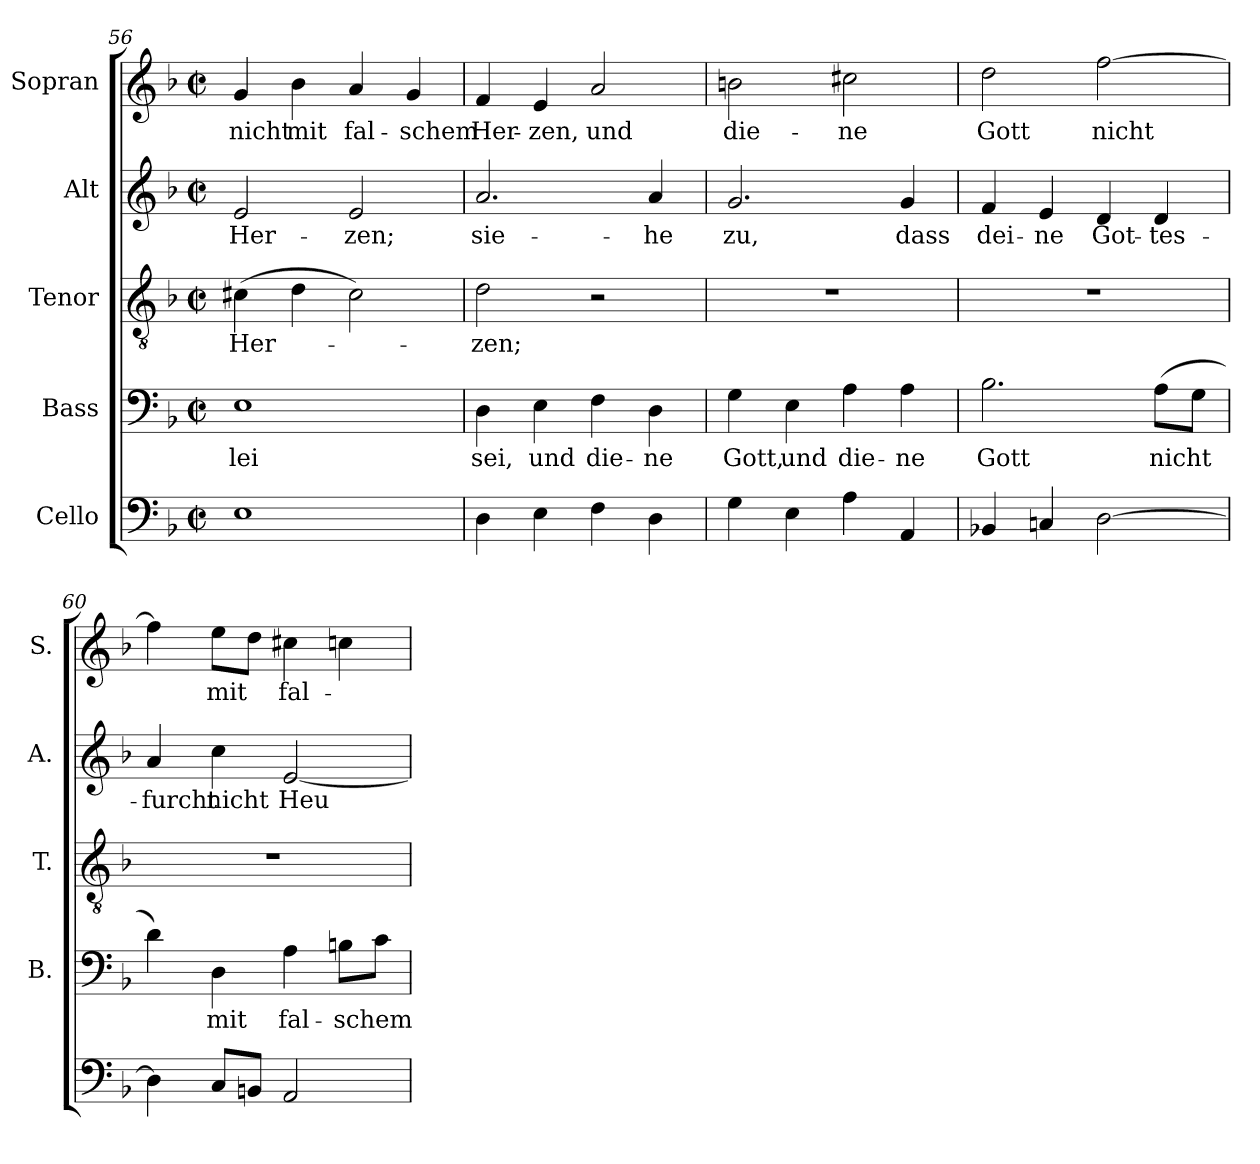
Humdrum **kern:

**kern	**kern	**text	**kern	**text	**kern	**text	**kern	**text
*part5	*part4	*part4	*part3	*part3	*part2	*part2	*part1	*part1
*staff5	*staff4	*staff4	*staff3	*staff3	*staff2	*staff2	*staff1	*staff1
*I"Cello	*I"Bass	*	*I"Tenor	*	*I"Alt	*	*I"Sopran	*
*	*I'B.	*	*I'T.	*	*I'A.	*	*I'S.	*
*clefF4	*clefF4	*	*clefGv2	*	*clefG2	*	*clefG2	*
*	*	*	*ITrd7c12	*	*	*	*	*
*k[b-]	*k[b-]	*	*k[b-]	*	*k[b-]	*	*k[b-]	*
*F:	*F:	*	*F:	*	*F:	*	*F:	*
*M2/2	*M2/2	*	*M2/2	*	*M2/2	*	*M2/2	*
*met(c|)	*met(c|)	*	*met(c|)	*	*met(c|)	*	*met(c|)	*
=56	=56	=56	=56	=56	=56	=56	=56	=56
!	!	!LO:LY:b:color=#000000	!	!	!	!	!	!
!	!	!	!	!LO:LY:b:color=#000000	!	!	!	!
!	!	!	!	!	!	!LO:LY:b:color=#000000	!	!
!	!	!	!	!	!	!	!	!LO:LY:b:color=#000000
1Ei	1Ei	-lei	(4C#Xi\	Her-	2ei/	Her-	4gi/	nicht
!	!	!	!	!	!	!	!	!LO:LY:b:color=#000000
.	.	.	4Di\	.	.	.	4b-i\	mit
!	!	!	!	!	!	!LO:LY:b:color=#000000	!	!
!	!	!	!	!	!	!	!	!LO:LY:b:color=#000000
.	.	.	2C#i\)	.	2ei/	-zen;	4ai/	fal-
!	!	!	!	!	!	!	!	!LO:LY:b:color=#000000
.	.	.	.	.	.	.	4gi/	-schem
!!LO:PB:g=z
=57	=57	=57	=57	=57	=57	=57	=57	=57
!	!	!LO:LY:b:color=#000000	!	!	!	!	!	!
!	!	!	!	!LO:LY:b:color=#000000	!	!	!	!
!	!	!	!	!	!	!LO:LY:b:color=#000000	!	!
!	!	!	!	!	!	!	!	!LO:LY:b:color=#000000
4Di\	4Di\	sei,	2Di\	-zen;	2.ai/	sie-	4fi/	Her-
!	!	!LO:LY:b:color=#000000	!	!	!	!	!	!
!	!	!	!	!	!	!	!	!LO:LY:b:color=#000000
4Ei\	4Ei\	und	.	.	.	.	4ei/	-zen,
!	!	!LO:LY:b:color=#000000	!	!	!	!	!	!
!	!	!	!	!	!	!	!	!LO:LY:b:color=#000000
4Fi\	4Fi\	die-	2r	.	.	.	2ai/	und
!	!	!LO:LY:b:color=#000000	!	!	!	!	!	!
!	!	!	!	!	!	!LO:LY:b:color=#000000	!	!
4Di\	4Di\	-ne	.	.	4ai/	-he	.	.
=58	=58	=58	=58	=58	=58	=58	=58	=58
!	!	!LO:LY:b:color=#000000	!	!	!	!	!	!
!	!	!	!	!	!	!LO:LY:b:color=#000000	!	!
!	!	!	!	!	!	!	!	!LO:LY:b:color=#000000
4Gi\	4Gi\	Gott,	1r	.	2.gi/	zu,	2bni\	die-
!	!	!LO:LY:b:color=#000000	!	!	!	!	!	!
4Ei\	4Ei\	und	.	.	.	.	.	.
!	!	!LO:LY:b:color=#000000	!	!	!	!	!	!
!	!	!	!	!	!	!	!	!LO:LY:b:color=#000000
4Ai\	4Ai\	die-	.	.	.	.	2cc#Xi\	-ne
!	!	!LO:LY:b:color=#000000	!	!	!	!	!	!
!	!	!	!	!	!	!LO:LY:b:color=#000000	!	!
4AAi/	4Ai\	-ne	.	.	4gi/	dass	.	.
=59	=59	=59	=59	=59	=59	=59	=59	=59
!	!	!LO:LY:b:color=#000000	!	!	!	!	!	!
!	!	!	!	!	!	!LO:LY:b:color=#000000	!	!
!	!	!	!	!	!	!	!	!LO:LY:b:color=#000000
4BB-Xi/	2.B-i\	Gott	1r	.	4fi/	dei-	2ddi\	Gott
!	!	!	!	!	!	!LO:LY:b:color=#000000	!	!
4Cni/	.	.	.	.	4ei/	-ne	.	.
!	!	!	!	!	!	!LO:LY:b:color=#000000	!	!
!	!	!	!	!	!	!	!	!LO:LY:b:color=#000000
[>2Di\	.	.	.	.	4di/	Got-	[>2ffi\	nicht
!	!	!LO:LY:b:color=#000000	!	!	!	!	!	!
!	!	!	!	!	!	!LO:LY:b:color=#000000	!	!
.	(8Ai\L	nicht	.	.	4di/	-tes-	.	.
.	8Gi\J	.	.	.	.	.	.	.
=60	=60	=60	=60	=60	=60	=60	=60	=60
!	!	!	!	!	!	!LO:LY:b:color=#000000	!	!
4Di\]	4di\)	.	1r	.	4ai/	-furcht	4ffi\]	.
!	!	!LO:LY:b:color=#000000	!	!	!	!	!	!
!	!	!	!	!	!	!LO:LY:b:color=#000000	!	!
!	!	!	!	!	!	!	!	!LO:LY:b:color=#000000
8Ci/L	4Di\	mit	.	.	4cci\	nicht	8eei\L	mit
8BBni/J	.	.	.	.	.	.	8ddi\J	.
!	!	!LO:LY:b:color=#000000	!	!	!	!	!	!
!	!	!	!	!	!	!LO:LY:b:color=#000000	!	!
!	!	!	!	!	!	!	!	!LO:LY:b:color=#000000
2AAi/	4Ai\	fal-	.	.	[<2ei/	Heu-	4cc#Xi\	fal-
!	!	!LO:LY:b:color=#000000	!	!	!	!	!	!
.	8Bni\L	-schem	.	.	.	.	4ccni\	.
.	8ci\J	.	.	.	.	.	.	.
=	=	=	=	=	=	=	=	=
*-	*-	*-	*-	*-	*-	*-	*-	*-
